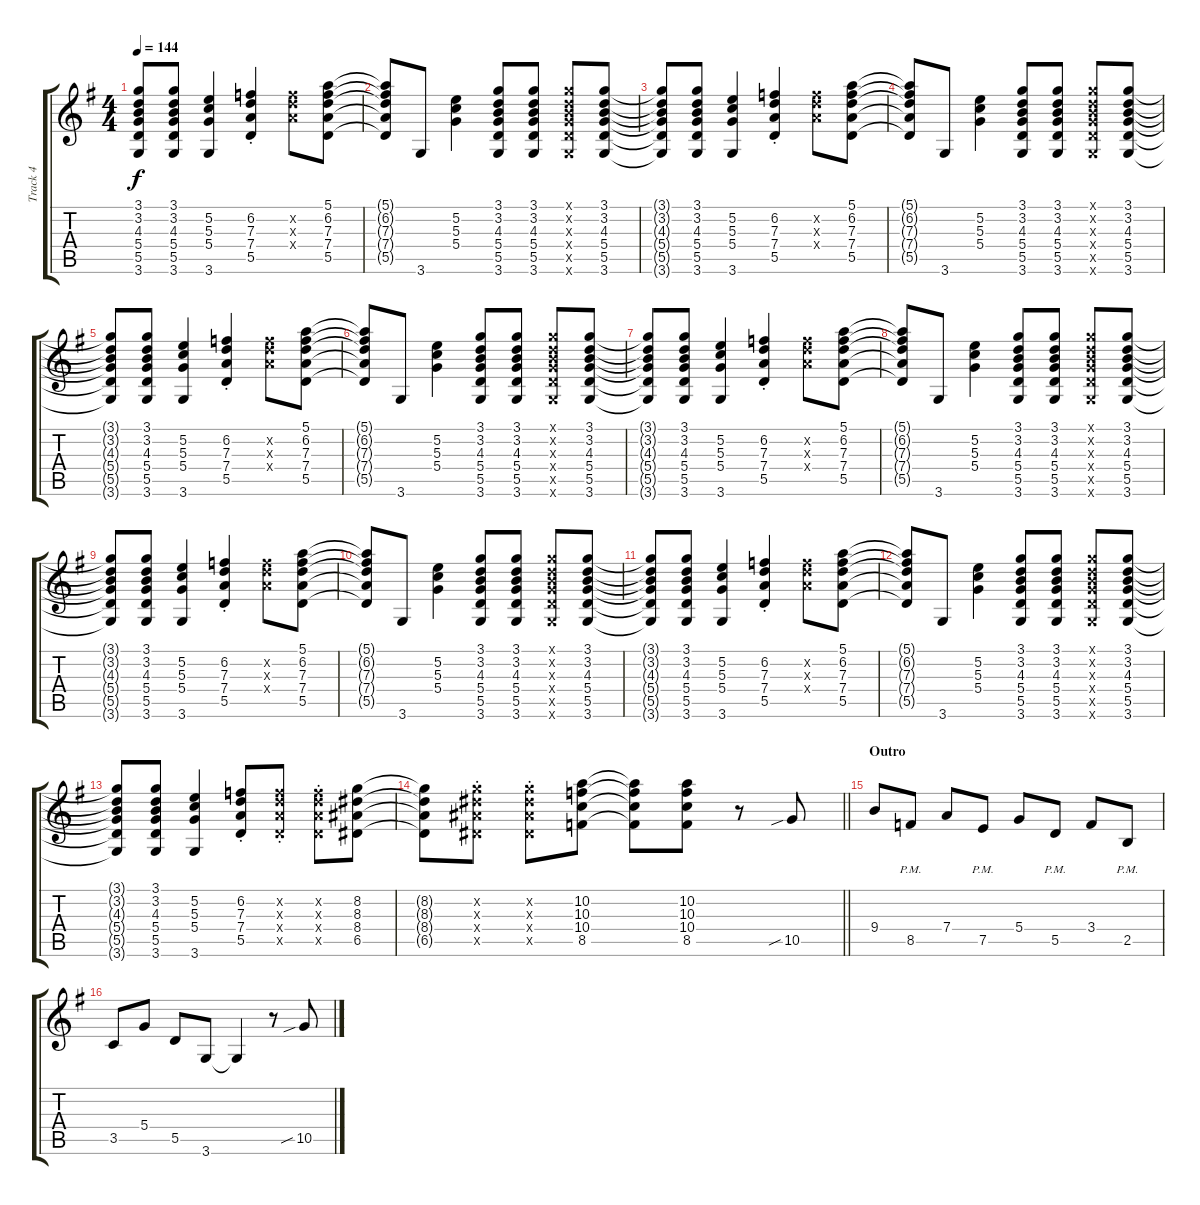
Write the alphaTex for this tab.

\track ("Track 4" "Track 4") {instrument overdrivenguitar}
\staff {score tabs}
\tuning (E4 B3 G3 D3 A2 E2) {hide}
\ts (4 4)
\tempo 144
\clef g2
\ks g
(3.1{t} 3.2{t} 4.3{t} 5.4{t} 5.5{t} 3.6{t}).8{dy f} (3.1 3.2 4.3 5.4 5.5 3.6).8 (5.2 5.3 5.4 3.6).4 (6.2{st} 7.3{st} 7.4{st} 5.5{st}).4 (6.2{x} 7.3{x} 7.4{x}).8 (5.1 6.2 7.3 7.4 5.5).8 |
(5.1{t} 6.2{t} 7.3{t} 7.4{t} 5.5{t}).8 3.6.8 (5.2 5.3 5.4).4 (3.1 3.2 4.3 5.4 5.5 3.6).8 (3.1 3.2 4.3 5.4 5.5 3.6).8 (3.1{x} 3.2{x} 4.3{x} 5.4{x} 5.5{x} 3.6{x}).8 (3.1 3.2 4.3 5.4 5.5 3.6).8 |
(3.1{t} 3.2{t} 4.3{t} 5.4{t} 5.5{t} 3.6{t}).8 (3.1 3.2 4.3 5.4 5.5 3.6).8 (5.2 5.3 5.4 3.6).4 (6.2{st} 7.3{st} 7.4{st} 5.5{st}).4 (6.2{x} 7.3{x} 7.4{x}).8 (5.1 6.2 7.3 7.4 5.5).8 |
(5.1{t} 6.2{t} 7.3{t} 7.4{t} 5.5{t}).8 3.6.8 (5.2 5.3 5.4).4 (3.1 3.2 4.3 5.4 5.5 3.6).8 (3.1 3.2 4.3 5.4 5.5 3.6).8 (3.1{x} 3.2{x} 4.3{x} 5.4{x} 5.5{x} 3.6{x}).8 (3.1 3.2 4.3 5.4 5.5 3.6).8 |
(3.1{t} 3.2{t} 4.3{t} 5.4{t} 5.5{t} 3.6{t}).8 (3.1 3.2 4.3 5.4 5.5 3.6).8 (5.2 5.3 5.4 3.6).4 (6.2{st} 7.3{st} 7.4{st} 5.5{st}).4 (6.2{x} 7.3{x} 7.4{x}).8 (5.1 6.2 7.3 7.4 5.5).8 |
(5.1{t} 6.2{t} 7.3{t} 7.4{t} 5.5{t}).8 3.6.8 (5.2 5.3 5.4).4 (3.1 3.2 4.3 5.4 5.5 3.6).8 (3.1 3.2 4.3 5.4 5.5 3.6).8 (3.1{x} 3.2{x} 4.3{x} 5.4{x} 5.5{x} 3.6{x}).8 (3.1 3.2 4.3 5.4 5.5 3.6).8 |
(3.1{t} 3.2{t} 4.3{t} 5.4{t} 5.5{t} 3.6{t}).8 (3.1 3.2 4.3 5.4 5.5 3.6).8 (5.2 5.3 5.4 3.6).4 (6.2{st} 7.3{st} 7.4{st} 5.5{st}).4 (6.2{x} 7.3{x} 7.4{x}).8 (5.1 6.2 7.3 7.4 5.5).8 |
(5.1{t} 6.2{t} 7.3{t} 7.4{t} 5.5{t}).8 3.6.8 (5.2 5.3 5.4).4 (3.1 3.2 4.3 5.4 5.5 3.6).8 (3.1 3.2 4.3 5.4 5.5 3.6).8 (3.1{x} 3.2{x} 4.3{x} 5.4{x} 5.5{x} 3.6{x}).8 (3.1 3.2 4.3 5.4 5.5 3.6).8 |
(3.1{t} 3.2{t} 4.3{t} 5.4{t} 5.5{t} 3.6{t}).8 (3.1 3.2 4.3 5.4 5.5 3.6).8 (5.2 5.3 5.4 3.6).4 (6.2{st} 7.3{st} 7.4{st} 5.5{st}).4 (6.2{x} 7.3{x} 7.4{x}).8 (5.1 6.2 7.3 7.4 5.5).8 |
(5.1{t} 6.2{t} 7.3{t} 7.4{t} 5.5{t}).8 3.6.8 (5.2 5.3 5.4).4 (3.1 3.2 4.3 5.4 5.5 3.6).8 (3.1 3.2 4.3 5.4 5.5 3.6).8 (3.1{x} 3.2{x} 4.3{x} 5.4{x} 5.5{x} 3.6{x}).8 (3.1 3.2 4.3 5.4 5.5 3.6).8 |
(3.1{t} 3.2{t} 4.3{t} 5.4{t} 5.5{t} 3.6{t}).8 (3.1 3.2 4.3 5.4 5.5 3.6).8 (5.2 5.3 5.4 3.6).4 (6.2{st} 7.3{st} 7.4{st} 5.5{st}).4 (6.2{x} 7.3{x} 7.4{x}).8 (5.1 6.2 7.3 7.4 5.5).8 |
(5.1{t} 6.2{t} 7.3{t} 7.4{t} 5.5{t}).8 3.6.8 (5.2 5.3 5.4).4 (3.1 3.2 4.3 5.4 5.5 3.6).8 (3.1 3.2 4.3 5.4 5.5 3.6).8 (3.1{x} 3.2{x} 4.3{x} 5.4{x} 5.5{x} 3.6{x}).8 (3.1 3.2 4.3 5.4 5.5 3.6).8 |
(3.1{t} 3.2{t} 4.3{t} 5.4{t} 5.5{t} 3.6{t}).8 (3.1 3.2 4.3 5.4 5.5 3.6).8 (5.2 5.3 5.4 3.6).4 (6.2{st} 7.3{st} 7.4{st} 5.5{st}).8 (6.2{st x} 7.3{st x} 7.4{st x} 5.5{st x}).8 (6.2{st x} 7.3{st x} 7.4{st x} 5.5{st x}).8 (8.2 8.3 8.4 6.5).8 |
\barLineRight lightlight
(8.2{t} 8.3{t} 8.4{t} 6.5{t}).8 (8.2{st x} 8.3{st x} 8.4{st x} 6.5{st x}).8 (8.2{st x} 8.3{st x} 8.4{st x} 6.5{st x}).8 (10.2 10.3 10.4 8.5).8 (10.2{t} 10.3{t} 10.4{t} 8.5{t}).8 (10.2 10.3 10.4 8.5).8 r.8 10.5{sib}.8 |
\section ("" "Outro")
9.4.8 8.5{pm}.8 7.4.8 7.5{pm}.8 5.4.8 5.5{pm}.8 3.4.8 2.5{pm}.8 |
3.5.8 5.4.8 5.5.8 3.6.8 3.6{t}.4 r.8 10.5{sib}.8
